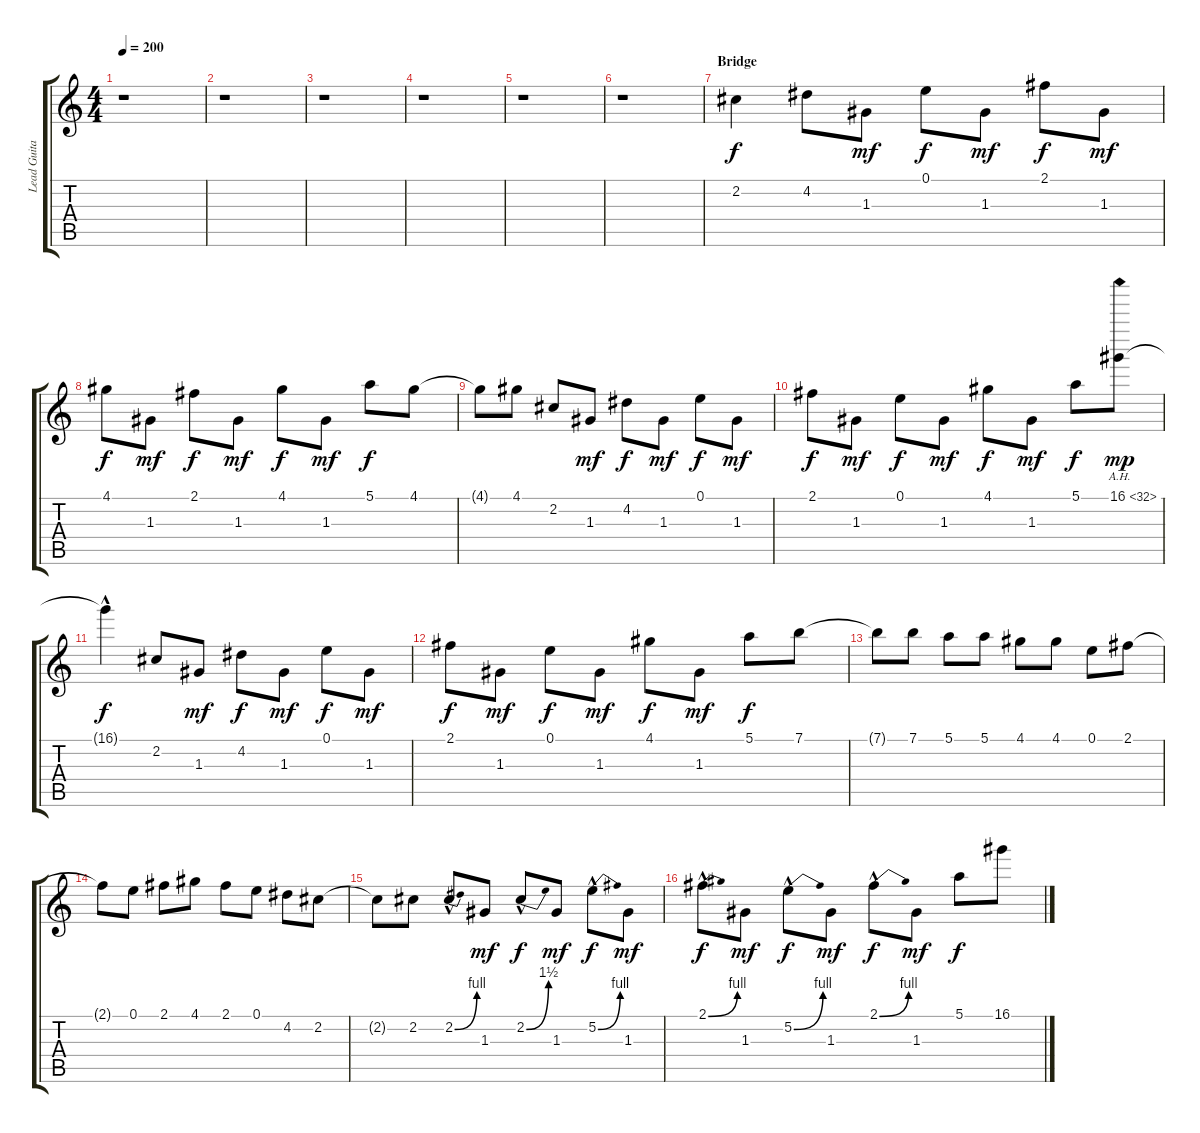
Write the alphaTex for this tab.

\track ("Lead Guitar (Li)" "Lead Guita") {instrument distortionguitar}
\staff {score tabs}
\tuning (E4 B3 G3 D3 A2 E2) {hide}
\ts (4 4)
\tempo 200
\clef g2
\ks c
r.1{dy f} |
r.1 |
r.1 |
r.1 |
r.1 |
r.1 |
\section ("" "Bridge")
2.2.4{volume 13} 4.2.8 1.3.8{dy mf} 0.1.8{dy f} 1.3.8{dy mf} 2.1.8{dy f} 1.3.8{dy mf} |
4.1.8{dy f} 1.3.8{dy mf} 2.1.8{dy f} 1.3.8{dy mf} 4.1.8{dy f} 1.3.8{dy mf} 5.1.8{dy f} 4.1.8 |
4.1{t}.8 4.1.8 2.2.8 1.3.8{dy mf} 4.2.8{dy f} 1.3.8{dy mf} 0.1.8{dy f} 1.3.8{dy mf} |
2.1.8{dy f} 1.3.8{dy mf} 0.1.8{dy f} 1.3.8{dy mf} 4.1.8{dy f} 1.3.8{dy mf} 5.1.8{dy f} 16.1{ah 16}.8{dy mp} |
16.1{hac t}.4{dy f} 2.2.8 1.3.8{dy mf} 4.2.8{dy f} 1.3.8{dy mf} 0.1.8{dy f} 1.3.8{dy mf} |
2.1.8{dy f} 1.3.8{dy mf} 0.1.8{dy f} 1.3.8{dy mf} 4.1.8{dy f} 1.3.8{dy mf} 5.1.8{dy f} 7.1.8 |
7.1{t}.8 7.1.8 5.1.8 5.1.8 4.1.8 4.1.8 0.1.8 2.1.8 |
2.1{t}.8 0.1.8 2.1.8 4.1.8 2.1.8 0.1.8 4.2.8 2.2.8 |
2.2{t}.8 2.2.8 2.2{be (bend 0 0 60 4) hac}.8 1.3.8{dy mf} 2.2{be (bend 0 0 60 6) hac}.8{dy f} 1.3.8{dy mf} 5.2{be (bend 0 0 60 4) hac}.8{dy f} 1.3.8{dy mf} |
2.1{be (bend 0 0 60 4) hac}.8{dy f} 1.3.8{dy mf} 5.2{be (bend 0 0 60 4) hac}.8{dy f} 1.3.8{dy mf} 2.1{be (bend 0 0 60 4) hac}.8{dy f} 1.3.8{dy mf} 5.1.8{dy f} 16.1.8
